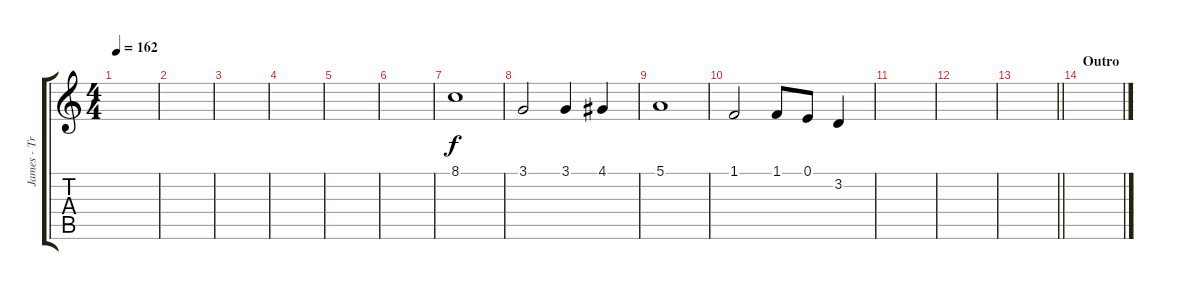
\track ("James - Trumpet" "James - Tr") {instrument trumpet}
\staff {score tabs}
\tuning (E4 B3 G3 D3 A2 E2) {hide}
\ts (4 4)
\tempo 162
\clef g2
\ks c
|
|
|
|
|
|
8.1.1{volume 16} |
3.1.2 3.1.4 4.1.4 |
5.1.1 |
1.1.2 1.1.8 0.1.8 3.2.4 |
|
|
\barLineRight lightlight
|
\section ("" "Outro")
